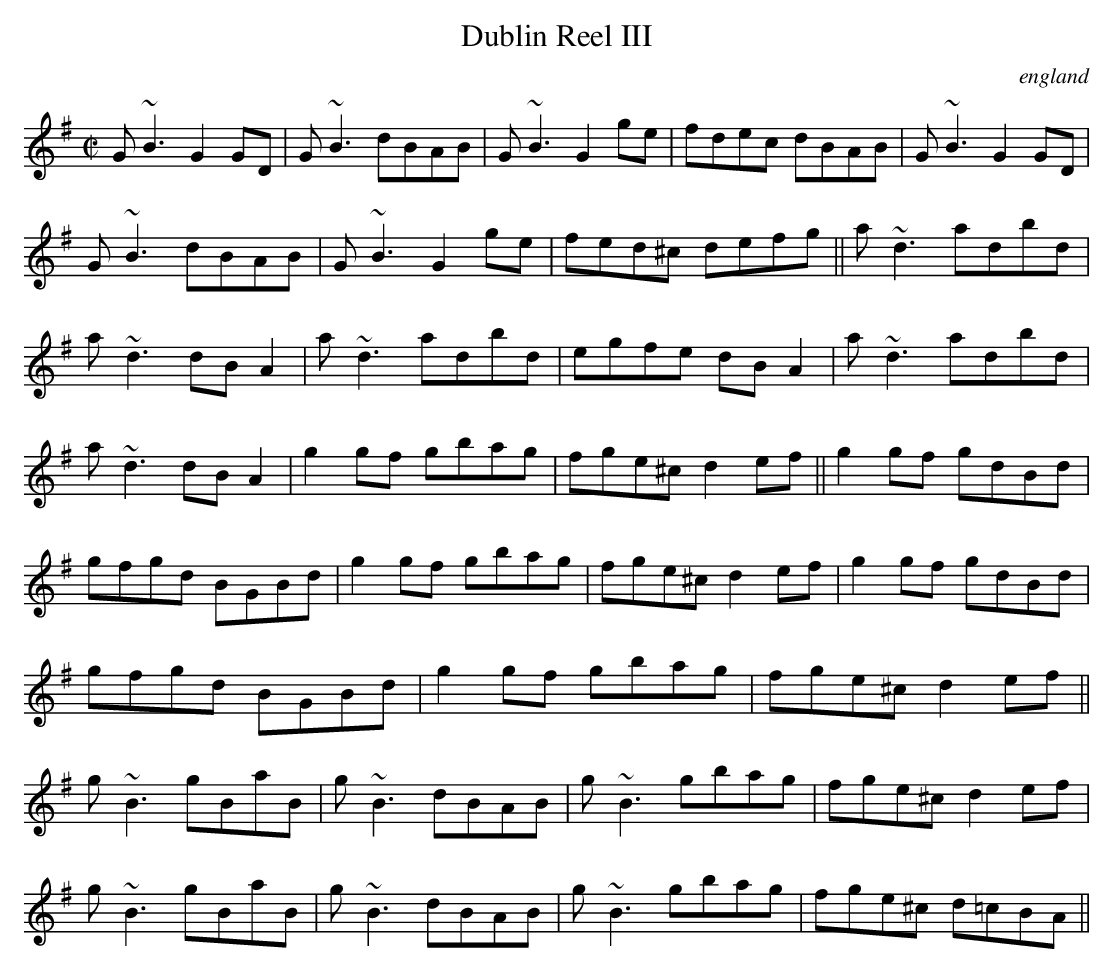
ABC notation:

X:1
T:Dublin Reel III
O:england
M:C|
K:G
G~B3 G2GD|G~B3 dBAB|G~B3 G2ge|fdec dBAB|\
G~B3 G2GD|G~B3 dBAB|G~B3 G2ge|fed^c defg||\
a~d3 adbd|a~d3 dBA2|a~d3 adbd|egfe dBA2|\
a~d3 adbd|a~d3 dBA2|g2gf gbag|fge^c d2ef||\
g2gf gdBd|gfgd BGBd|g2gf gbag|fge^c d2ef|\
g2gf gdBd|gfgd BGBd|g2gf gbag|fge^c d2ef||\
g~B3 gBaB|g~B3 dBAB|g~B3 gbag|fge^c d2ef|\
g~B3 gBaB|g~B3 dBAB|g~B3 gbag|fge^c d=cBA||
